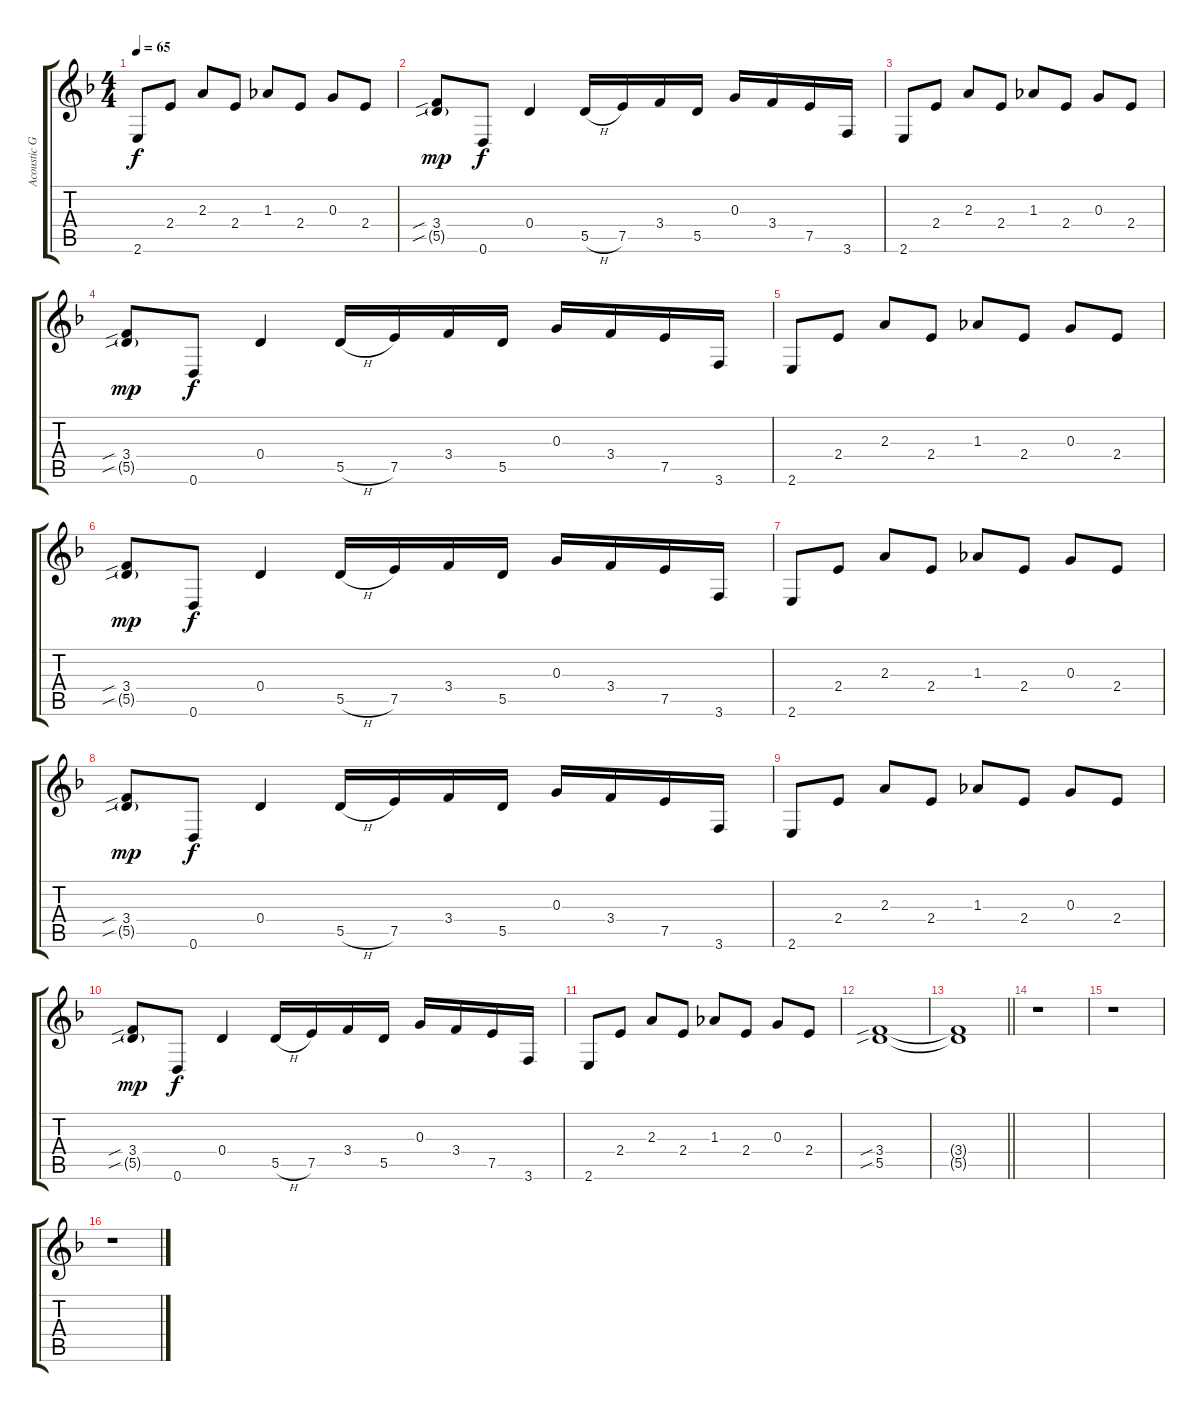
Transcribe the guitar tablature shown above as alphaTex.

\track ("Acoustic Guitar" "Acoustic G") {instrument acousticguitarnylon}
\staff {score tabs}
\tuning (E4 B3 G3 D3 A2 D2) {hide}
\ts (4 4)
\tempo 65
\clef g2
\ks f
2.6.8{dy f} 2.4.8 2.3.8 2.4.8 1.3.8 2.4.8 0.3.8 2.4.8 |
(3.4{sib} 5.5{sib g}).8{dy mp} 0.6.8{dy f} 0.4.4 5.5{h}.16 7.5.16 3.4.16 5.5.16 0.3.16 3.4.16 7.5.16 3.6.16 |
2.6.8 2.4.8 2.3.8 2.4.8 1.3.8 2.4.8 0.3.8 2.4.8 |
(3.4{sib} 5.5{sib g}).8{dy mp} 0.6.8{dy f} 0.4.4 5.5{h}.16 7.5.16 3.4.16 5.5.16 0.3.16 3.4.16 7.5.16 3.6.16 |
2.6.8 2.4.8 2.3.8 2.4.8 1.3.8 2.4.8 0.3.8 2.4.8 |
(3.4{sib} 5.5{sib g}).8{dy mp} 0.6.8{dy f} 0.4.4 5.5{h}.16 7.5.16 3.4.16 5.5.16 0.3.16 3.4.16 7.5.16 3.6.16 |
2.6.8 2.4.8 2.3.8 2.4.8 1.3.8 2.4.8 0.3.8 2.4.8 |
(3.4{sib} 5.5{sib g}).8{dy mp} 0.6.8{dy f} 0.4.4 5.5{h}.16 7.5.16 3.4.16 5.5.16 0.3.16 3.4.16 7.5.16 3.6.16 |
2.6.8 2.4.8 2.3.8 2.4.8 1.3.8 2.4.8 0.3.8 2.4.8 |
(3.4{sib} 5.5{sib g}).8{dy mp} 0.6.8{dy f} 0.4.4 5.5{h}.16 7.5.16 3.4.16 5.5.16 0.3.16 3.4.16 7.5.16 3.6.16 |
2.6.8 2.4.8 2.3.8 2.4.8 1.3.8 2.4.8 0.3.8 2.4.8 |
(3.4{sib} 5.5{sib}).1 |
\barLineRight lightlight
(3.4{t} 5.5{t}).1 |
r.1 |
r.1 |
r.1
